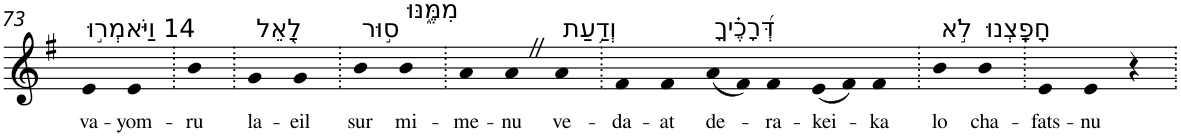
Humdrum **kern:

**kern	**text
*part1	*part1
*staff1	*staff1
*I"Piano	*
*I'Pno	*
!!LO:PB:g=z
*clefG2	*
*k[f#]	*
*G:	*
=73	=73
!LO:TX:a:t=14 וַיֹּאמְר֣וּ	!
!	!LO:LY:b
4e	va-
!	!LO:LY:b
4e	-yom-
=74.	=74.
!	!LO:LY:b
4b	-ru
=75.	=75.
!LO:TX:a:t=לָ֭אֵל	!
!	!LO:LY:b
4g	la-
!	!LO:LY:b
4g	-eil
=76.	=76.
!LO:TX:a:t=ס֣וּר	!
!	!LO:LY:b
4b	sur
!LO:TX:a:t=מִמֶּ֑נּוּ	!
!	!LO:LY:b
4b	mi-
=77.	=77.
!	!LO:LY:b
4a	-me-
!	!LO:LY:b
4aZ	-nu
!LO:TX:a:t=וְדַ֥עַת	!
!	!LO:LY:b
4a	ve-
=78.	=78.
!	!LO:LY:b
4f#	-da-
!	!LO:LY:b
4f#	-at
!LO:TX:a:t=דְּ֝רָכֶ֗יךָ	!
!	!LO:LY:b
(8a	de-
8f#)	.
!	!LO:LY:b
4f#	-ra-
!	!LO:LY:b
(8e	-kei-
8f#)	.
!	!LO:LY:b
4f#	-ka
=79.	=79.
!LO:TX:a:t=לֹ֣א	!
!	!LO:LY:b
4b	lo
!LO:TX:a:t=חָפָֽצְנוּ	!
!	!LO:LY:b
4b	cha-
=80.	=80.
!	!LO:LY:b
4e	-fats-
!	!LO:LY:b
4e	-nu
4r	.
=.	=.
*-	*-
